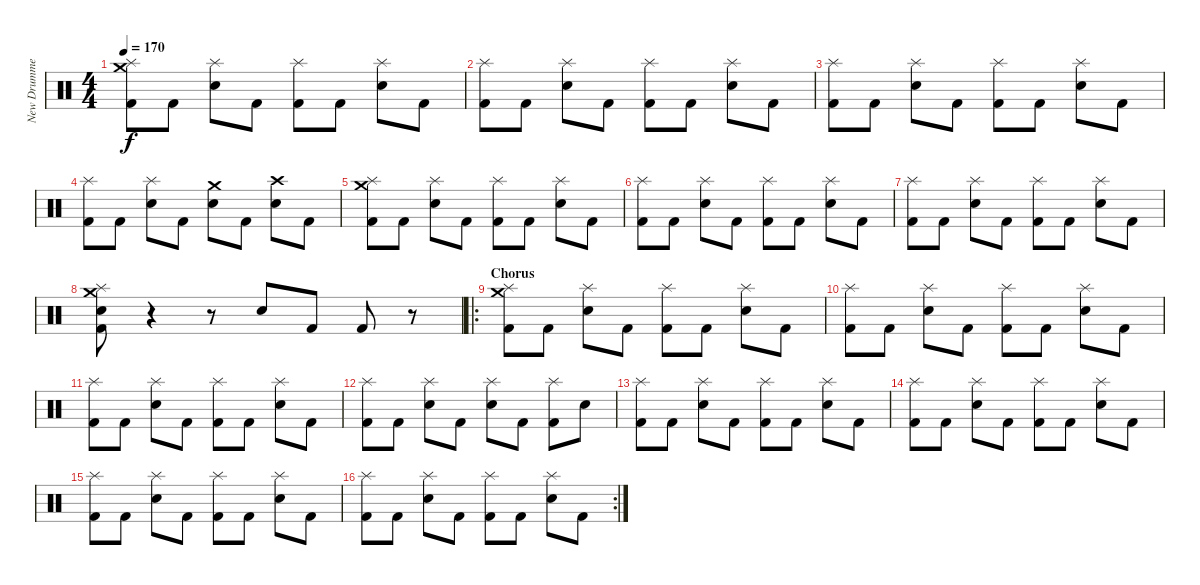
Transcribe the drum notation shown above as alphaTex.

\track ("New Drummer" "New Drumme") {instrument percussion}
\staff {score}
\articulation defaults
\ts (4 4)
\tempo 170
\clef neutral
\ks c
("Splash (hit)" "Crash medium (hit)" "Kick (hit) 2").8{dy f} "Kick (hit) 2".8 ("Splash (hit)" "Electric Snare (hit)").8 "Kick (hit) 2".8 ("Splash (hit)" "Kick (hit) 2").8 "Kick (hit) 2".8 ("Splash (hit)" "Electric Snare (hit)").8 "Kick (hit) 2".8 |
("Splash (hit)" "Kick (hit) 2").8 "Kick (hit) 2".8 ("Splash (hit)" "Electric Snare (hit)").8 "Kick (hit) 2".8 ("Splash (hit)" "Kick (hit) 2").8 "Kick (hit) 2".8 ("Splash (hit)" "Electric Snare (hit)").8 "Kick (hit) 2".8 |
("Splash (hit)" "Kick (hit) 2").8 "Kick (hit) 2".8 ("Splash (hit)" "Electric Snare (hit)").8 "Kick (hit) 2".8 ("Splash (hit)" "Kick (hit) 2").8 "Kick (hit) 2".8 ("Splash (hit)" "Electric Snare (hit)").8 "Kick (hit) 2".8 |
("Splash (hit)" "Kick (hit) 2").8 "Kick (hit) 2".8 ("Splash (hit)" "Electric Snare (hit)").8 "Kick (hit) 2".8 ("Crash medium (hit)" "Electric Snare (hit)").8 "Kick (hit) 2".8 ("Crash high (hit)" "Electric Snare (hit)").8 "Kick (hit) 2".8 |
("Splash (hit)" "Crash medium (hit)" "Kick (hit) 2").8 "Kick (hit) 2".8 ("Splash (hit)" "Electric Snare (hit)").8 "Kick (hit) 2".8 ("Splash (hit)" "Kick (hit) 2").8 "Kick (hit) 2".8 ("Splash (hit)" "Electric Snare (hit)").8 "Kick (hit) 2".8 |
("Splash (hit)" "Kick (hit) 2").8 "Kick (hit) 2".8 ("Splash (hit)" "Electric Snare (hit)").8 "Kick (hit) 2".8 ("Splash (hit)" "Kick (hit) 2").8 "Kick (hit) 2".8 ("Splash (hit)" "Electric Snare (hit)").8 "Kick (hit) 2".8 |
("Splash (hit)" "Kick (hit) 2").8 "Kick (hit) 2".8 ("Splash (hit)" "Electric Snare (hit)").8 "Kick (hit) 2".8 ("Splash (hit)" "Kick (hit) 2").8 "Kick (hit) 2".8 ("Splash (hit)" "Electric Snare (hit)").8 "Kick (hit) 2".8 |
("Splash (hit)" "Crash medium (hit)" "Electric Snare (hit)" "Kick (hit) 2").8 r.4 r.8 "Electric Snare (hit)".8 "Kick (hit) 2".8 "Kick (hit) 2".8 r.8 |
\ro
\section ("" "Chorus")
("Splash (hit)" "Crash medium (hit)" "Kick (hit) 2").8 "Kick (hit) 2".8 ("Splash (hit)" "Electric Snare (hit)").8 "Kick (hit) 2".8 ("Splash (hit)" "Kick (hit) 2").8 "Kick (hit) 2".8 ("Splash (hit)" "Electric Snare (hit)").8 "Kick (hit) 2".8 |
("Splash (hit)" "Kick (hit) 2").8 "Kick (hit) 2".8 ("Splash (hit)" "Electric Snare (hit)").8 "Kick (hit) 2".8 ("Splash (hit)" "Kick (hit) 2").8 "Kick (hit) 2".8 ("Splash (hit)" "Electric Snare (hit)").8 "Kick (hit) 2".8 |
("Splash (hit)" "Kick (hit) 2").8 "Kick (hit) 2".8 ("Splash (hit)" "Electric Snare (hit)").8 "Kick (hit) 2".8 ("Splash (hit)" "Kick (hit) 2").8 "Kick (hit) 2".8 ("Splash (hit)" "Electric Snare (hit)").8 "Kick (hit) 2".8 |
("Splash (hit)" "Kick (hit) 2").8 "Kick (hit) 2".8 ("Splash (hit)" "Electric Snare (hit)").8 "Kick (hit) 2".8 ("Splash (hit)" "Electric Snare (hit)").8 "Kick (hit) 2".8 ("Splash (hit)" "Kick (hit) 2").8 "Electric Snare (hit)".8 |
("Splash (hit)" "Kick (hit) 2").8 "Kick (hit) 2".8 ("Splash (hit)" "Electric Snare (hit)").8 "Kick (hit) 2".8 ("Splash (hit)" "Kick (hit) 2").8 "Kick (hit) 2".8 ("Splash (hit)" "Electric Snare (hit)").8 "Kick (hit) 2".8 |
("Splash (hit)" "Kick (hit) 2").8 "Kick (hit) 2".8 ("Splash (hit)" "Electric Snare (hit)").8 "Kick (hit) 2".8 ("Splash (hit)" "Kick (hit) 2").8 "Kick (hit) 2".8 ("Splash (hit)" "Electric Snare (hit)").8 "Kick (hit) 2".8 |
("Splash (hit)" "Kick (hit) 2").8 "Kick (hit) 2".8 ("Splash (hit)" "Electric Snare (hit)").8 "Kick (hit) 2".8 ("Splash (hit)" "Kick (hit) 2").8 "Kick (hit) 2".8 ("Splash (hit)" "Electric Snare (hit)").8 "Kick (hit) 2".8 |
\rc 2
("Splash (hit)" "Kick (hit) 2").8 "Kick (hit) 2".8 ("Splash (hit)" "Electric Snare (hit)").8 "Kick (hit) 2".8 ("Splash (hit)" "Kick (hit) 2").8 "Kick (hit) 2".8 ("Splash (hit)" "Electric Snare (hit)").8 "Kick (hit) 2".8
